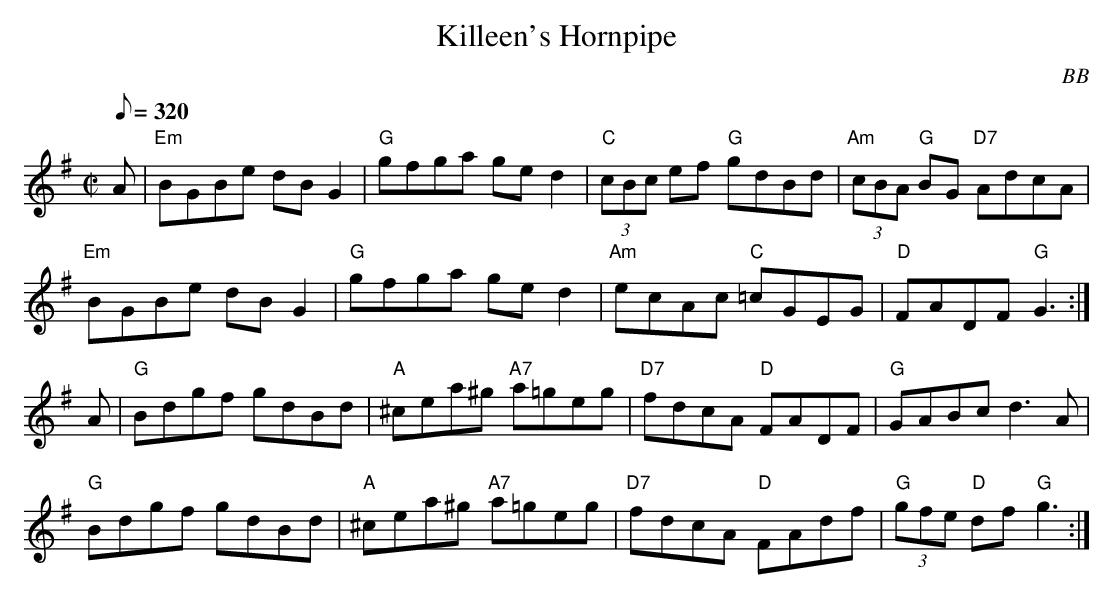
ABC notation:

X:1
T: Killeen's Hornpipe
C: BB
M: C|
Q: 1/8=320
L: 1/8
K: G
A|"Em"BGBe dB G2|"G"gfga ge d2|"C"(3cBc ef "G"gdBd|"Am"(3cBA "G"BG "D7"AdcA|
"Em"BGBe dB G2|"G"gfga ge d2|"Am"ecAc "C"=cGEG |"D"FADF "G"G3 :|
A|"G"Bdgf gdBd|"A"^cea^g "A7"a=geg|"D7"fdcA "D"FADF|"G"GABc d3 A|
"G"Bdgf gdBd|"A"^cea^g "A7"a=geg |"D7"fdcA "D"FAdf|"G"(3gfe "D"df "G"g3 :|
